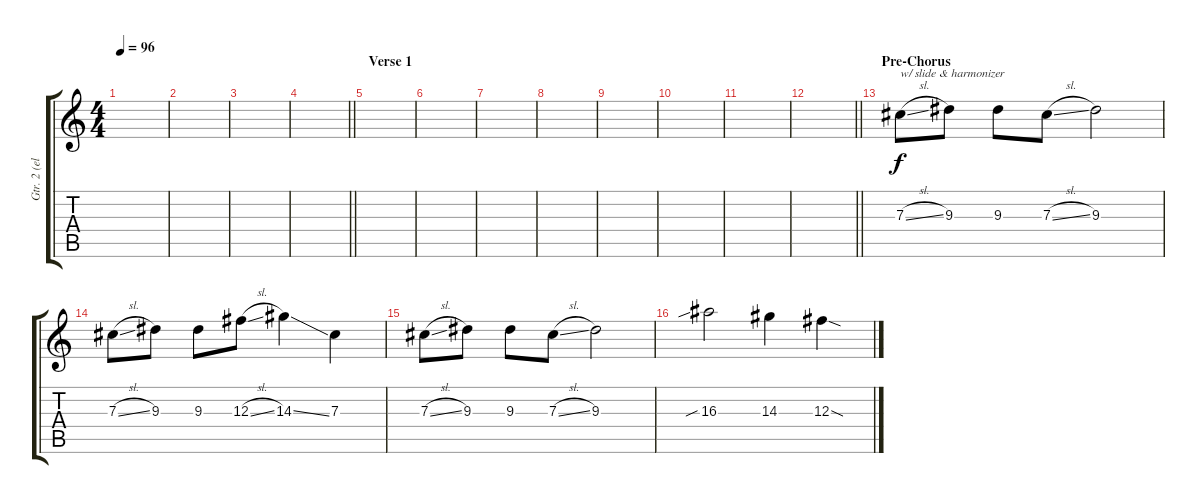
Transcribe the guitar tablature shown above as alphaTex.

\track ("Gtr. 2 (elec. w/slide)" "Gtr. 2 (el") {instrument distortionguitar}
\staff {score tabs}
\tuning (Eb4 Bb3 Gb3 Db3 Ab2 Eb2) {hide}
\ts (4 4)
\tempo 96
\clef g2
\ks c
|
|
|
\barLineRight lightlight
|
\section ("" "Verse 1")
|
|
|
|
|
|
|
\barLineRight lightlight
|
\section ("" "Pre-Chorus")
7.3{sl}.8{txt "w/ slide & harmonizer"} 9.3.8 9.3.8 7.3{sl}.8 9.3.2 |
7.3{sl}.8 9.3.8 9.3.8 12.3{sl}.8 14.3{ss}.4 7.3.4 |
7.3{sl}.8 9.3.8 9.3.8 7.3{sl}.8 9.3.2 |
16.3{sib}.2 14.3.4 12.3{sod}.4
